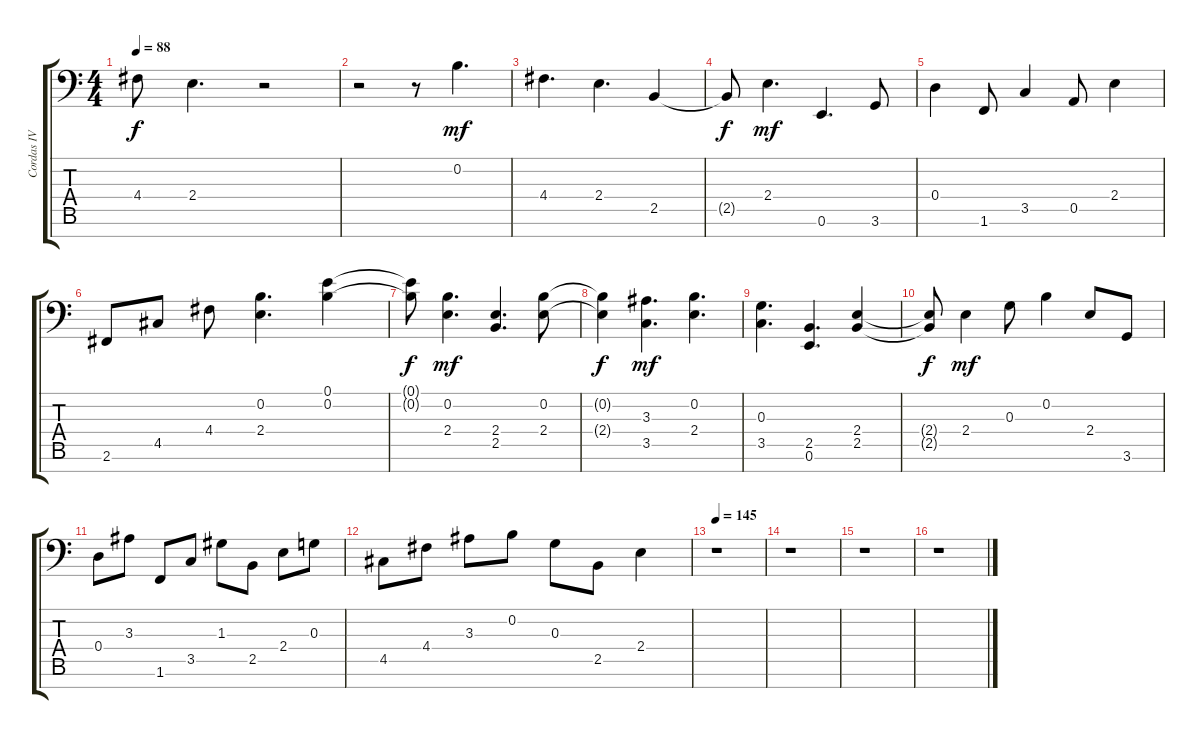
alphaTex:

\track ("Cordas IV" "Cordas IV") {instrument stringensemble1}
\staff {score tabs}
\tuning (E4 B3 G3 D3 A2 E2 C-1) {hide}
\ts (4 4)
\tempo 88
\clef f4
\ks c
4.4{t}.8{dy f} 2.4.4{d volume 12 balance 11} r.2 |
r.2 r.8 0.2.4{d dy mf volume 12 balance 11} |
4.4.4{d volume 12 balance 11} 2.4.4{d volume 12 balance 11} 2.5.4{volume 12 balance 11} |
2.5{t}.8{dy f} 2.4.4{d dy mf volume 12 balance 11} 0.6.4{d volume 12 balance 11} 3.6.8{volume 12 balance 11} |
0.4.4 1.6.8{volume 12 balance 11} 3.5.4 0.5.8{volume 12 balance 11} 2.4.4 |
2.6.8{volume 12 balance 11} 4.5.8 4.4.8 (0.2 2.4).4{d volume 12 balance 11} (0.1 0.2).4{volume 12 balance 11} |
(0.1{t} 0.2{t}).8{dy f} (0.2 2.4).4{d dy mf volume 12 balance 11} (2.4 2.5).4{d volume 12 balance 11} (0.2 2.4).8{volume 12 balance 11} |
(0.2{t} 2.4{t}).4{dy f} (3.3 3.5).4{d dy mf volume 12 balance 11} (0.2 2.4).4{d volume 12 balance 11} |
(0.3 3.5).4{d volume 12 balance 11} (2.5 0.6).4{d volume 12 balance 11} (2.4 2.5).4{volume 12 balance 11} |
(2.4{t} 2.5{t}).8{dy f} 2.4.4{dy mf volume 12 balance 11} 0.3.8 0.2.4{volume 12 balance 11} 2.4.8 3.6.8{volume 12 balance 11} |
0.4.8 3.3.8 1.6.8{volume 12 balance 11} 3.5.8 1.3.8 2.5.8{volume 12 balance 11} 2.4.8 0.3.8 |
4.5.8{volume 12 balance 11} 4.4.8 3.3.8 0.2.8{volume 12 balance 11} 0.3.8 2.5.8 2.4.4{volume 12 balance 11} |
\tempo 145
r.1 |
r.1 |
r.1 |
r.1
